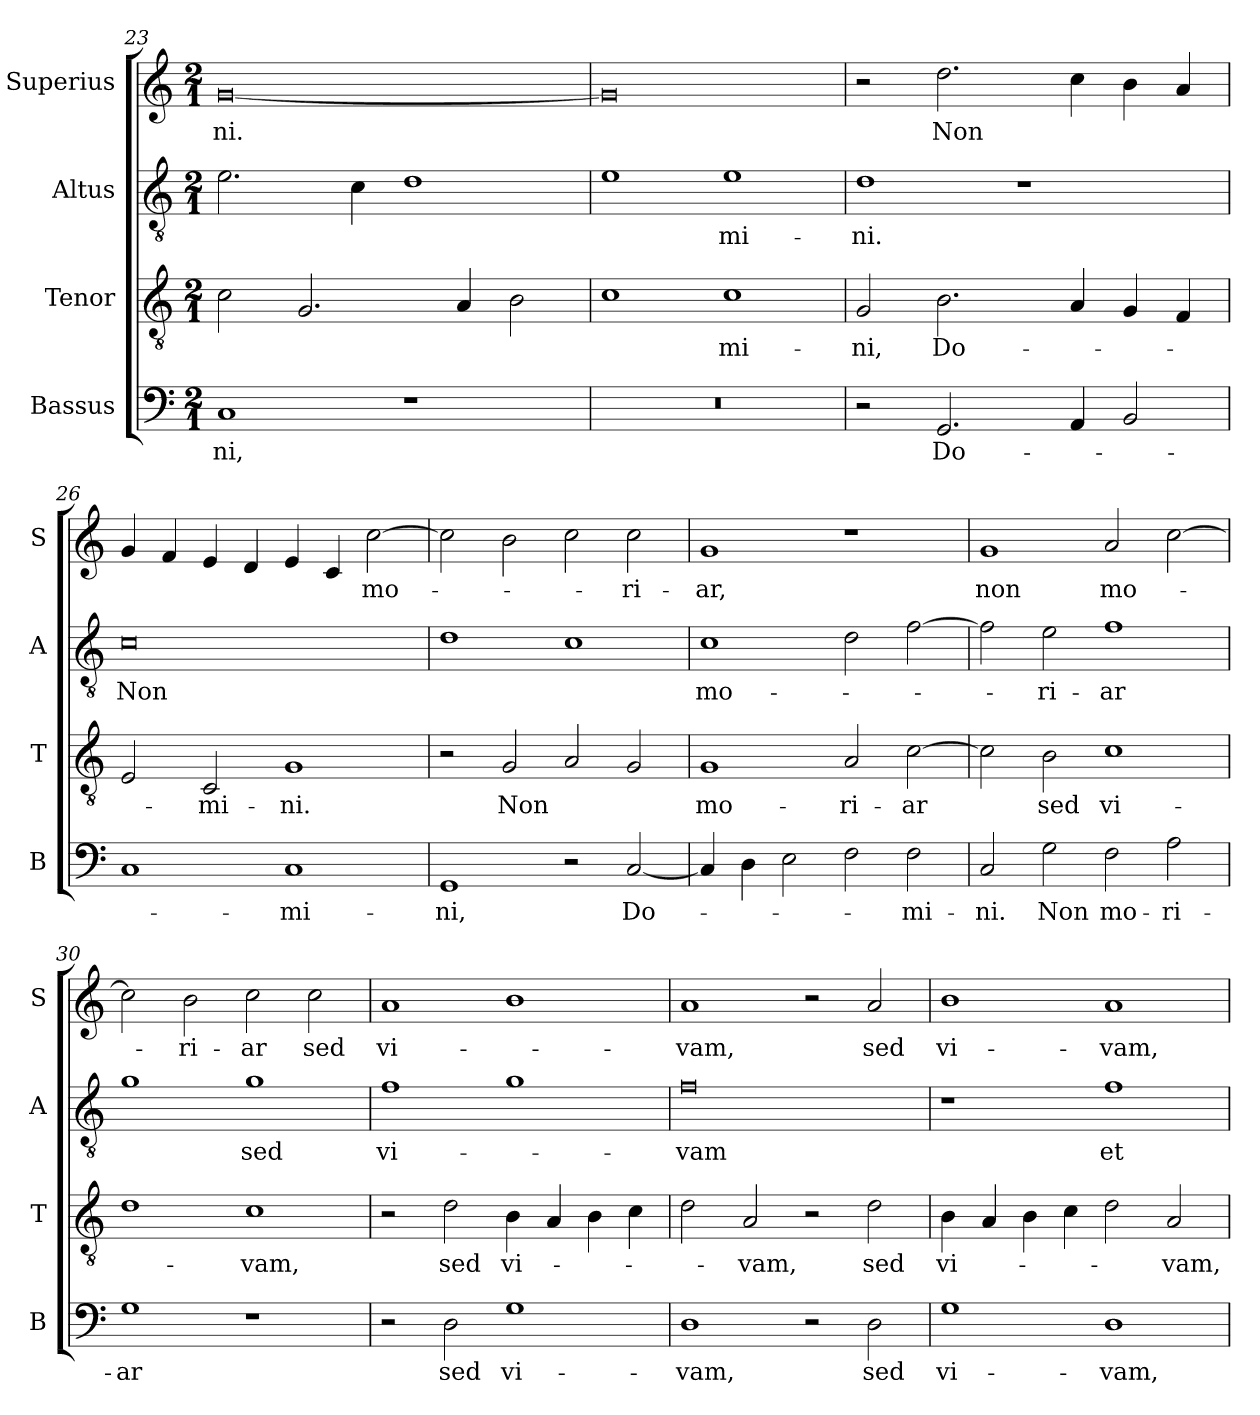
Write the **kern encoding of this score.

**kern	**text	**kern	**text	**kern	**text	**kern	**text
*part4	*part4	*part3	*part3	*part2	*part2	*part1	*part1
*staff4	*staff4	*staff3	*staff3	*staff2	*staff2	*staff1	*staff1
*I"Bassus	*	*I"Tenor	*	*I"Altus	*	*I"Superius	*
*I'B	*	*I'T	*	*I'A	*	*I'S	*
*clefF4	*	*clefGv2	*	*clefGv2	*	*clefG2	*
*k[]	*	*k[]	*	*k[]	*	*k[]	*
*M2/1	*	*M2/1	*	*M2/1	*	*M2/1	*
=23	=23	=23	=23	=23	=23	=23	=23
1C	-ni,	2c	.	2.e	.	[0g	-ni.
.	.	2.G	.	.	.	.	.
.	.	.	.	4c	.	.	.
1r	.	.	.	1d	.	.	.
.	.	4A	.	.	.	.	.
.	.	2B	.	.	.	.	.
=24	=24	=24	=24	=24	=24	=24	=24
0r	.	1c	.	1e	.	0g]	.
.	.	1c	-mi-	1e	-mi-	.	.
=25	=25	=25	=25	=25	=25	=25	=25
2r	.	2G	-ni,	1d	-ni.	2r	.
2.GG	Do-	2.B	Do-	.	.	2.dd	Non
.	.	.	.	1r	.	.	.
4AA	.	4A	.	.	.	4cc	.
2BB	.	4G	.	.	.	4b	.
.	.	4F	.	.	.	4a	.
=26	=26	=26	=26	=26	=26	=26	=26
1C	.	2E	.	0c	Non	4g	.
.	.	.	.	.	.	4f	.
.	.	2C	-mi-	.	.	4e	.
.	.	.	.	.	.	4d	.
1C	-mi-	1G	-ni.	.	.	4e	.
.	.	.	.	.	.	4c	.
.	.	.	.	.	.	[2cc	mo-
=27	=27	=27	=27	=27	=27	=27	=27
1GG	-ni,	2r	.	1d	.	2cc]	.
.	.	2G	Non	.	.	2b	.
2r	.	2A	.	1c	.	2cc	.
[2C	Do-	2G	.	.	.	2cc	-ri-
=28	=28	=28	=28	=28	=28	=28	=28
4C]	.	1G	mo-	1c	mo-	1g	-ar,
4D	.	.	.	.	.	.	.
2E	.	.	.	.	.	.	.
2F	.	2A	-ri-	2d	.	1r	.
2F	-mi-	[2c	-ar	[2f	.	.	.
=29	=29	=29	=29	=29	=29	=29	=29
2C	-ni.	2c]	.	2f]	.	1g	non
2G	Non	2B	sed	2e	-ri-	.	.
2F	mo-	1c	vi-	1f	-ar	2a	mo-
2A	-ri-	.	.	.	.	[2cc	.
=30	=30	=30	=30	=30	=30	=30	=30
1G	-ar	1d	.	1g	.	2cc]	.
.	.	.	.	.	.	2b	-ri-
1r	.	1c	-vam,	1g	sed	2cc	-ar
.	.	.	.	.	.	2cc	sed
=31	=31	=31	=31	=31	=31	=31	=31
2r	.	2r	.	1f	vi-	1a	vi-
2D	sed	2d	sed	.	.	.	.
1G	vi-	4B	vi-	1g	.	1b	.
.	.	4A	.	.	.	.	.
.	.	4B	.	.	.	.	.
.	.	4c	.	.	.	.	.
=32	=32	=32	=32	=32	=32	=32	=32
1D	-vam,	2d	.	0f	-vam	1a	-vam,
.	.	2A	-vam,	.	.	.	.
2r	.	2r	.	.	.	2r	.
2D	sed	2d	sed	.	.	2a	sed
=33	=33	=33	=33	=33	=33	=33	=33
1G	vi-	4B	vi-	1r	.	1b	vi-
.	.	4A	.	.	.	.	.
.	.	4B	.	.	.	.	.
.	.	4c	.	.	.	.	.
1D	-vam,	2d	.	1f	et	1a	-vam,
.	.	2A	-vam,	.	.	.	.
=	=	=	=	=	=	=	=
*-	*-	*-	*-	*-	*-	*-	*-
